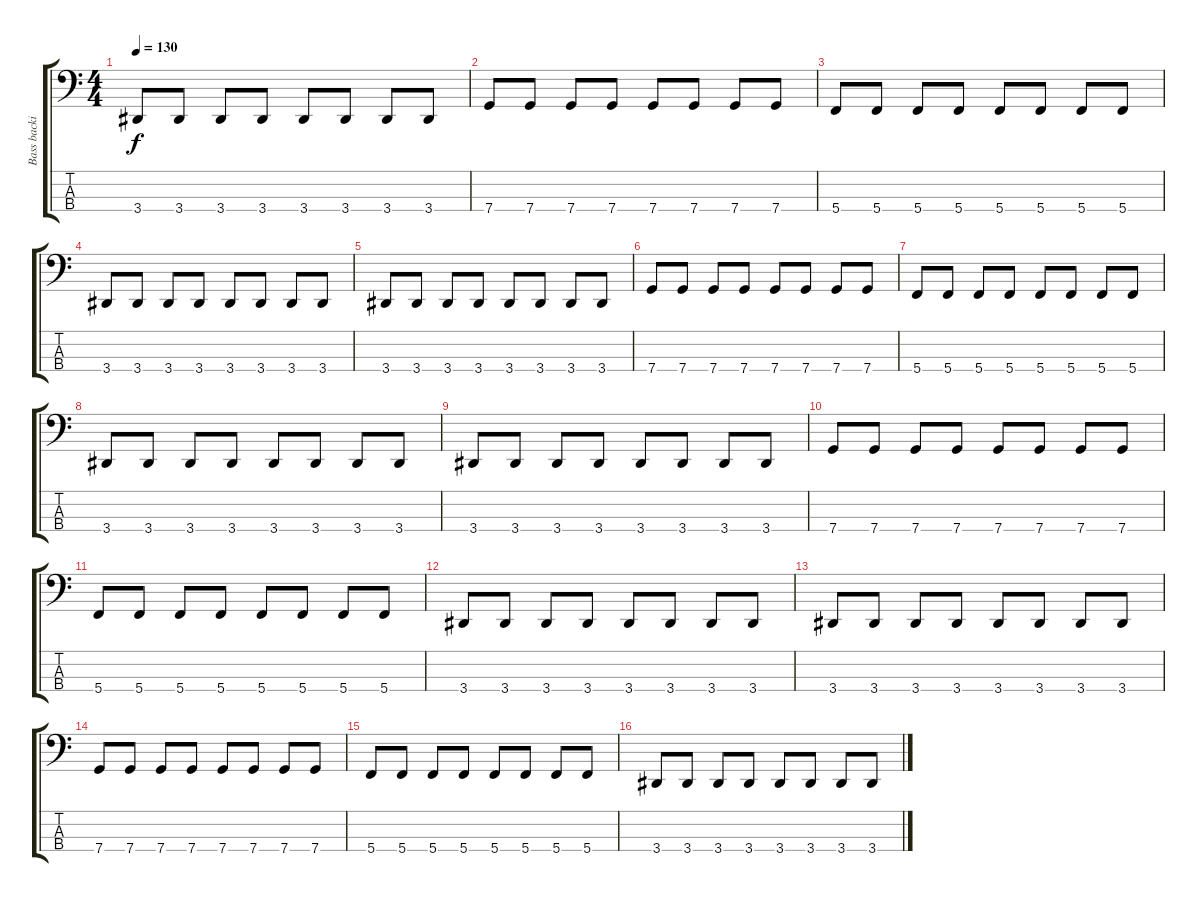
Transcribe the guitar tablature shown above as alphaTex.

\track ("Bass backing" "Bass backi") {instrument electricbassfinger}
\staff {score tabs}
\tuning (F2 C2 G1 C1) {hide}
\ts (4 4)
\tempo 130
\clef f4
\ks c
3.4.8{dy f} 3.4.8 3.4.8 3.4.8 3.4.8 3.4.8 3.4.8 3.4.8 |
7.4.8 7.4.8 7.4.8 7.4.8 7.4.8 7.4.8 7.4.8 7.4.8 |
5.4.8 5.4.8 5.4.8 5.4.8 5.4.8 5.4.8 5.4.8 5.4.8 |
3.4.8 3.4.8 3.4.8 3.4.8 3.4.8 3.4.8 3.4.8 3.4.8 |
3.4.8 3.4.8 3.4.8 3.4.8 3.4.8 3.4.8 3.4.8 3.4.8 |
7.4.8 7.4.8 7.4.8 7.4.8 7.4.8 7.4.8 7.4.8 7.4.8 |
5.4.8 5.4.8 5.4.8 5.4.8 5.4.8 5.4.8 5.4.8 5.4.8 |
3.4.8 3.4.8 3.4.8 3.4.8 3.4.8 3.4.8 3.4.8 3.4.8 |
3.4.8 3.4.8 3.4.8 3.4.8 3.4.8 3.4.8 3.4.8 3.4.8 |
7.4.8 7.4.8 7.4.8 7.4.8 7.4.8 7.4.8 7.4.8 7.4.8 |
5.4.8 5.4.8 5.4.8 5.4.8 5.4.8 5.4.8 5.4.8 5.4.8 |
3.4.8 3.4.8 3.4.8 3.4.8 3.4.8 3.4.8 3.4.8 3.4.8 |
3.4.8 3.4.8 3.4.8 3.4.8 3.4.8 3.4.8 3.4.8 3.4.8 |
7.4.8 7.4.8 7.4.8 7.4.8 7.4.8 7.4.8 7.4.8 7.4.8 |
5.4.8 5.4.8 5.4.8 5.4.8 5.4.8 5.4.8 5.4.8 5.4.8 |
3.4.8 3.4.8 3.4.8 3.4.8 3.4.8 3.4.8 3.4.8 3.4.8
